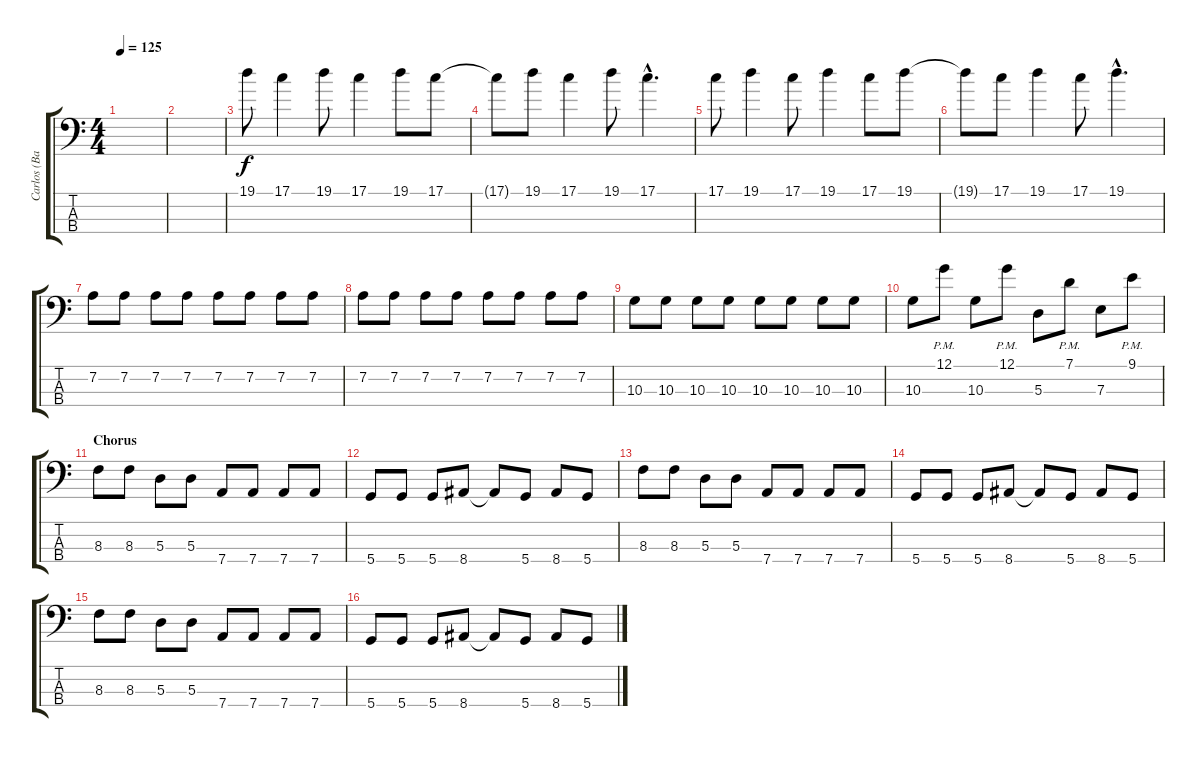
\track ("Carlos (Bass)" "Carlos (Ba") {instrument electricbasspick}
\staff {score tabs}
\tuning (G2 D2 A1 D1) {hide}
\ts (4 4)
\tempo 125
\clef f4
\ks c
|
|
19.1.8 17.1.4 19.1.8 17.1.4 19.1.8 17.1.8 |
17.1{t}.8 19.1.8 17.1.4 19.1.8 17.1{hac}.4{d} |
17.1.8 19.1.4 17.1.8 19.1.4 17.1.8 19.1.8 |
19.1{t}.8 17.1.8 19.1.4 17.1.8 19.1{hac}.4{d} |
7.2.8 7.2.8 7.2.8 7.2.8 7.2.8 7.2.8 7.2.8 7.2.8 |
7.2.8 7.2.8 7.2.8 7.2.8 7.2.8 7.2.8 7.2.8 7.2.8 |
10.3.8 10.3.8 10.3.8 10.3.8 10.3.8 10.3.8 10.3.8 10.3.8 |
10.3.8 12.1{pm}.8 10.3.8 12.1{pm}.8 5.3.8 7.1{pm}.8 7.3.8 9.1{pm}.8 |
\section ("" "Chorus")
8.3.8 8.3.8 5.3.8 5.3.8 7.4.8 7.4.8 7.4.8 7.4.8 |
5.4.8 5.4.8 5.4.8 8.4.8 8.4{t}.8 5.4.8 8.4.8 5.4.8 |
8.3.8 8.3.8 5.3.8 5.3.8 7.4.8 7.4.8 7.4.8 7.4.8 |
5.4.8 5.4.8 5.4.8 8.4.8 8.4{t}.8 5.4.8 8.4.8 5.4.8 |
8.3.8 8.3.8 5.3.8 5.3.8 7.4.8 7.4.8 7.4.8 7.4.8 |
5.4.8 5.4.8 5.4.8 8.4.8 8.4{t}.8 5.4.8 8.4.8 5.4.8
